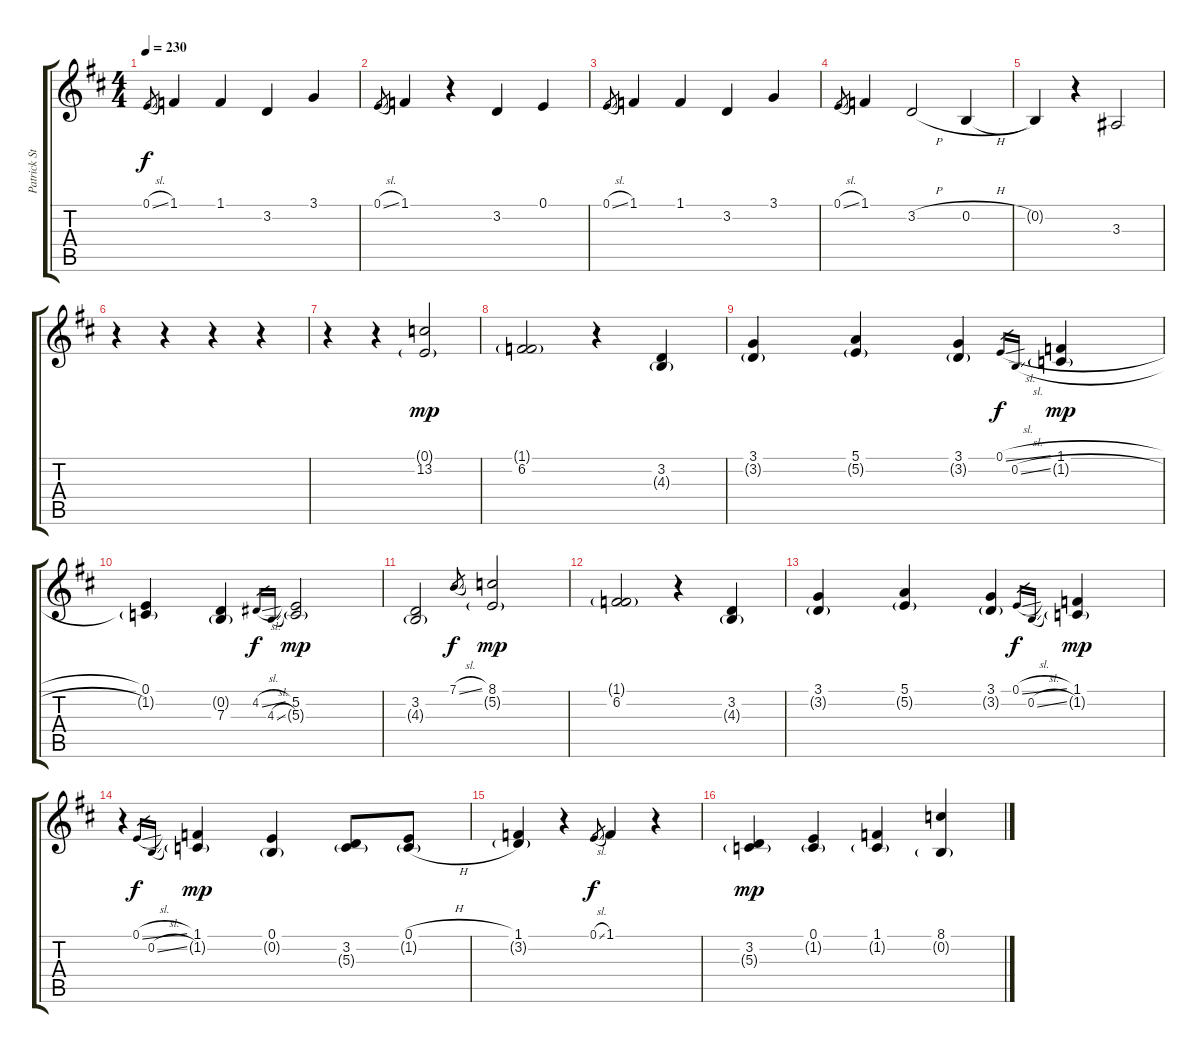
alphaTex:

\track ("Patrick Stump(Lead Vocals) " "Patrick St") {instrument clarinet}
\staff {score tabs}
\tuning (E4 B3 G3 D3 A2 E2) {hide}
\ts (4 4)
\tempo 230
\clef g2
\ks d
0.1{sl}.8{gr dy f} 1.1.4 1.1.4 3.2.4 3.1.4 |
0.1{sl}.8{gr} 1.1.4 r.4 3.2.4 0.1.4 |
0.1{sl}.8{gr} 1.1.4 1.1.4 3.2.4 3.1.4 |
0.1{sl}.8{gr} 1.1.4 3.2{h}.2 0.2{h}.4 |
0.2{t}.4 r.4 3.3.2 |
r.4 r.4 r.4 r.4 |
r.4 r.4 (0.1{g} 13.2).2{dy mp} |
(1.1{g} 6.2).2 r.4 (3.2 4.3{g}).4 |
(3.1 3.2{g}).4 (5.1 5.2{g}).4 (3.1 3.2{g}).4 0.1{sl}.16{gr dy f} 0.2{sl}.16{gr} (1.1{h} 1.2{h g}).4{dy mp} |
(0.1 1.2{g}).4 (0.2{g} 7.3).4 4.2{sl}.16{gr dy f} 4.3{sl}.16{gr} (5.2 5.3{g}).2{dy mp} |
(3.2 4.3{g}).2 7.1{sl}.8{gr dy f} (8.1 5.2{g}).2{dy mp} |
(1.1{g} 6.2).2 r.4 (3.2 4.3{g}).4 |
(3.1 3.2{g}).4 (5.1 5.2{g}).4 (3.1 3.2{g}).4 0.1{sl}.16{gr dy f} 0.2{sl}.16{gr} (1.1 1.2{g}).4{dy mp} |
r.4 0.1{sl}.16{gr dy f} 0.2{sl}.16{gr} (1.1 1.2{g}).4{dy mp} (0.1 0.2{g}).4 (3.2 5.3{g}).8 (0.1{h} 1.2{h g}).8 |
(1.1 3.2{g}).4 r.4 0.1{sl}.8{gr dy f} 1.1.4 r.4 |
(3.2 5.3{g}).4{dy mp} (0.1 1.2{g}).4 (1.1 1.2{g}).4 (8.1 0.2{g}).4
